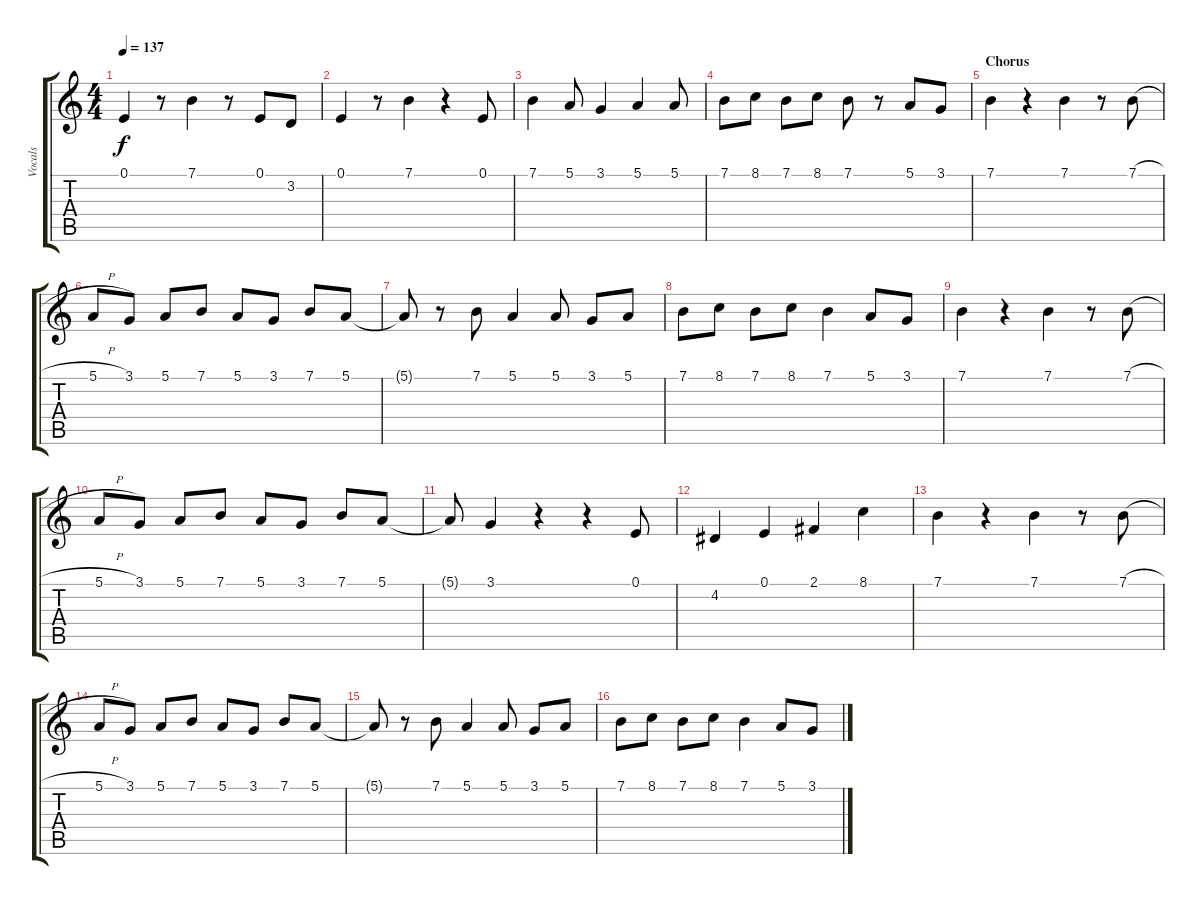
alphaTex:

\track ("Vocals" "Vocals") {instrument electricgrandpiano}
\staff {score tabs}
\tuning (E4 B3 G3 D3 A2 E2) {hide}
\ts (4 4)
\tempo 137
\clef g2
\ks c
0.1.4{dy f} r.8 7.1.4 r.8 0.1.8 3.2.8 |
0.1.4 r.8 7.1.4 r.4 0.1.8 |
7.1.4 5.1.8 3.1.4 5.1.4 5.1.8 |
7.1.8 8.1.8 7.1.8 8.1.8 7.1.8 r.8 5.1.8 3.1.8 |
\section ("" "Chorus")
7.1.4 r.4 7.1.4 r.8 7.1{h}.8 |
5.1{h}.8 3.1.8 5.1.8 7.1.8 5.1.8 3.1.8 7.1.8 5.1.8 |
5.1{t}.8 r.8 7.1.8 5.1.4 5.1.8 3.1.8 5.1.8 |
7.1.8 8.1.8 7.1.8 8.1.8 7.1.4 5.1.8 3.1.8 |
7.1.4 r.4 7.1.4 r.8 7.1{h}.8 |
5.1{h}.8 3.1.8 5.1.8 7.1.8 5.1.8 3.1.8 7.1.8 5.1.8 |
5.1{t}.8 3.1.4 r.4 r.4 0.1.8 |
4.2.4 0.1.4 2.1.4 8.1.4 |
7.1.4 r.4 7.1.4 r.8 7.1{h}.8 |
5.1{h}.8 3.1.8 5.1.8 7.1.8 5.1.8 3.1.8 7.1.8 5.1.8 |
5.1{t}.8 r.8 7.1.8 5.1.4 5.1.8 3.1.8 5.1.8 |
7.1.8 8.1.8 7.1.8 8.1.8 7.1.4 5.1.8 3.1.8
